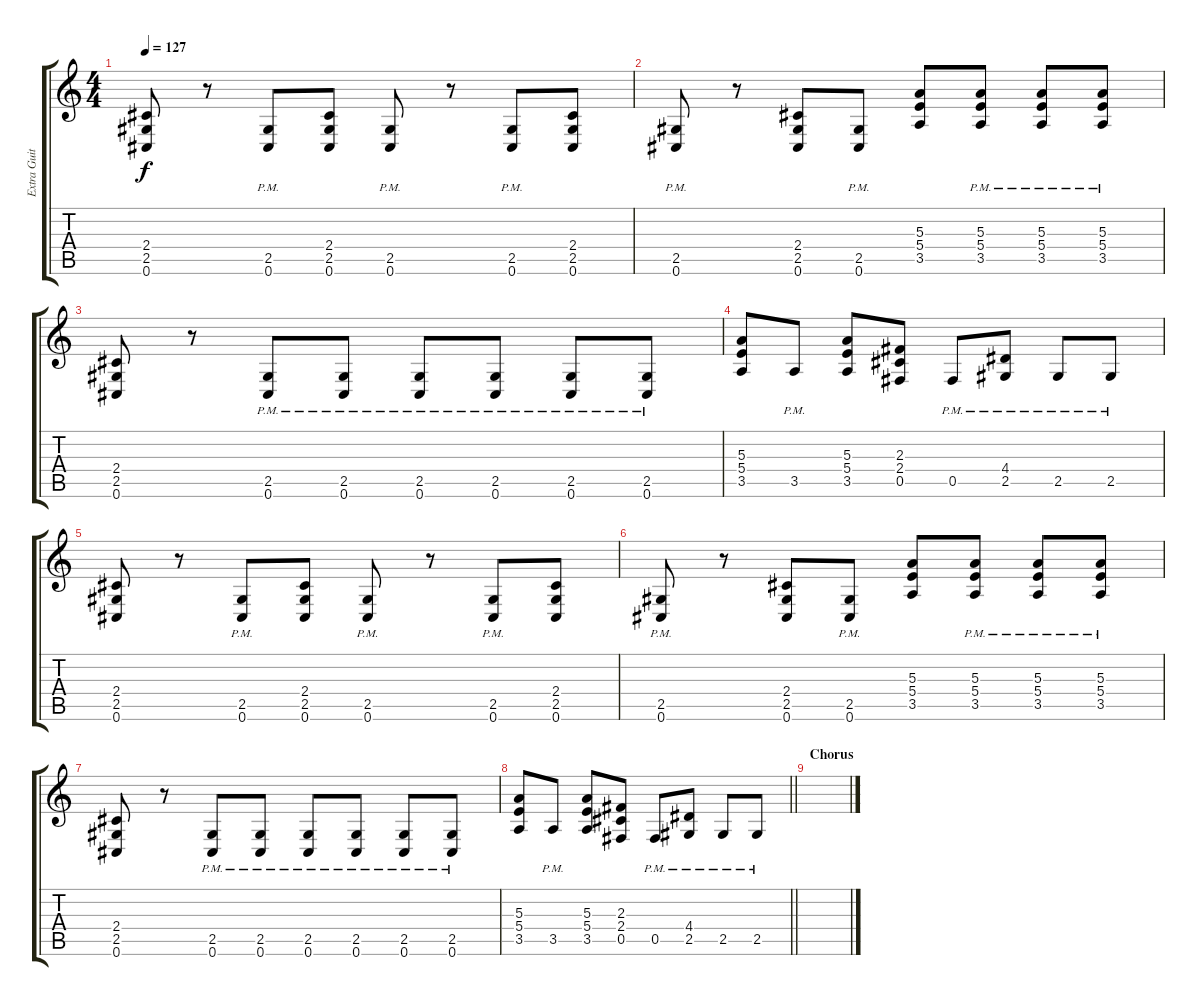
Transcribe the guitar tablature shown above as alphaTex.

\track ("Extra Guitar" "Extra Guit") {instrument distortionguitar}
\staff {score tabs}
\tuning (Db4 Ab3 E3 B2 Gb2 Db2) {hide}
\ts (4 4)
\tempo 127
\clef g2
\ks c
(2.4 2.5 0.6).8{dy f} r.8 (2.5{pm} 0.6{pm}).8 (2.4 2.5 0.6).8 (2.5{pm} 0.6{pm}).8 r.8 (2.5{pm} 0.6{pm}).8 (2.4 2.5 0.6).8 |
(2.5{pm} 0.6{pm}).8 r.8 (2.4 2.5 0.6).8 (2.5{pm} 0.6{pm}).8 (5.3 5.4 3.5).8 (5.3{pm} 5.4{pm} 3.5{pm}).8 (5.3{pm} 5.4{pm} 3.5{pm}).8 (5.3{pm} 5.4{pm} 3.5{pm}).8 |
(2.4 2.5 0.6).8 r.8 (2.5{pm} 0.6{pm}).8 (2.5{pm} 0.6{pm}).8 (2.5{pm} 0.6{pm}).8 (2.5{pm} 0.6{pm}).8 (2.5{pm} 0.6{pm}).8 (2.5{pm} 0.6{pm}).8 |
(5.3 5.4 3.5).8 3.5{pm}.8 (5.3 5.4 3.5).8 (2.3 2.4 0.5).8 0.5{pm}.8 (4.4{pm} 2.5{pm}).8 2.5{pm}.8 2.5{pm}.8 |
(2.4 2.5 0.6).8 r.8 (2.5{pm} 0.6{pm}).8 (2.4 2.5 0.6).8 (2.5{pm} 0.6{pm}).8 r.8 (2.5{pm} 0.6{pm}).8 (2.4 2.5 0.6).8 |
(2.5{pm} 0.6{pm}).8 r.8 (2.4 2.5 0.6).8 (2.5{pm} 0.6{pm}).8 (5.3 5.4 3.5).8 (5.3{pm} 5.4{pm} 3.5{pm}).8 (5.3{pm} 5.4{pm} 3.5{pm}).8 (5.3{pm} 5.4{pm} 3.5{pm}).8 |
(2.4 2.5 0.6).8 r.8 (2.5{pm} 0.6{pm}).8 (2.5{pm} 0.6{pm}).8 (2.5{pm} 0.6{pm}).8 (2.5{pm} 0.6{pm}).8 (2.5{pm} 0.6{pm}).8 (2.5{pm} 0.6{pm}).8 |
\barLineRight lightlight
(5.3 5.4 3.5).8 3.5{pm}.8 (5.3 5.4 3.5).8 (2.3 2.4 0.5).8 0.5{pm}.8 (4.4{pm} 2.5{pm}).8 2.5{pm}.8 2.5{pm}.8 |
\section ("" "Chorus")
